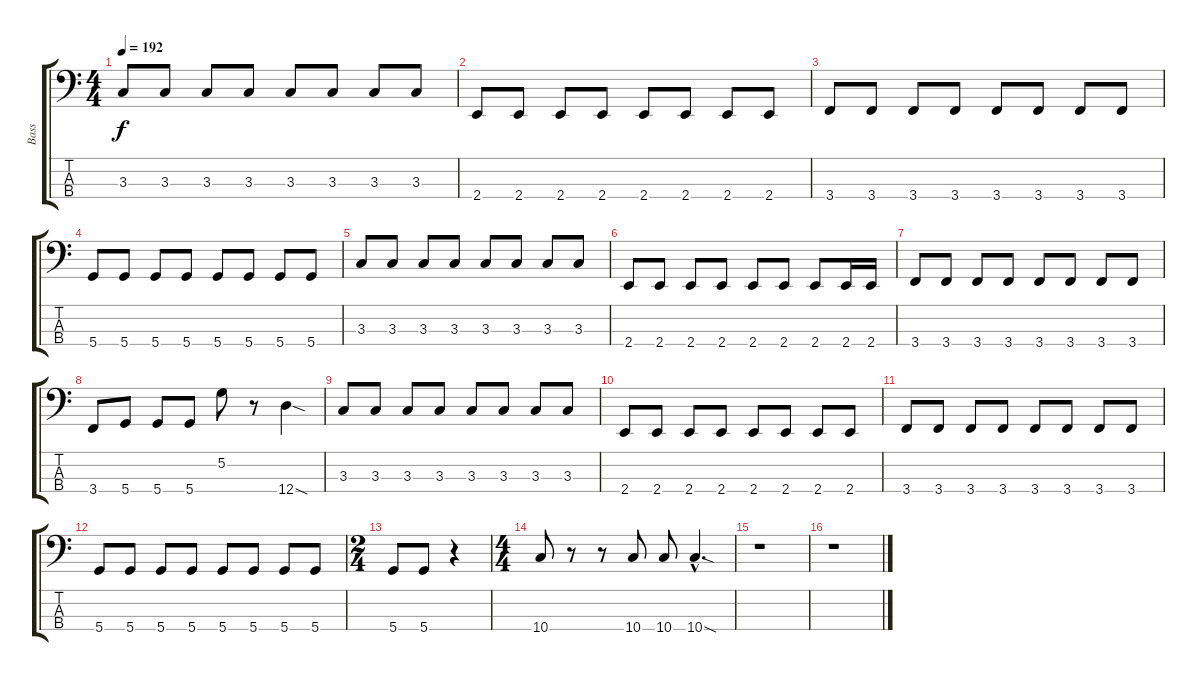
\track ("Bass" "Bass") {instrument synthbass2}
\staff {score tabs}
\tuning (G2 D2 A1 D1) {hide}
\ts (4 4)
\tempo 192
\clef f4
\ks c
3.3.8{dy f} 3.3.8 3.3.8 3.3.8 3.3.8 3.3.8 3.3.8 3.3.8 |
2.4.8 2.4.8 2.4.8 2.4.8 2.4.8 2.4.8 2.4.8 2.4.8 |
3.4.8 3.4.8 3.4.8 3.4.8 3.4.8 3.4.8 3.4.8 3.4.8 |
5.4.8 5.4.8 5.4.8 5.4.8 5.4.8 5.4.8 5.4.8 5.4.8 |
3.3.8 3.3.8 3.3.8 3.3.8 3.3.8 3.3.8 3.3.8 3.3.8 |
2.4.8 2.4.8 2.4.8 2.4.8 2.4.8 2.4.8 2.4.8 2.4.16 2.4.16 |
3.4.8 3.4.8 3.4.8 3.4.8 3.4.8 3.4.8 3.4.8 3.4.8 |
3.4.8 5.4.8 5.4.8 5.4.8 5.2.8 r.8 12.4{sod}.4 |
3.3.8 3.3.8 3.3.8 3.3.8 3.3.8 3.3.8 3.3.8 3.3.8 |
2.4.8 2.4.8 2.4.8 2.4.8 2.4.8 2.4.8 2.4.8 2.4.8 |
3.4.8 3.4.8 3.4.8 3.4.8 3.4.8 3.4.8 3.4.8 3.4.8 |
5.4.8 5.4.8 5.4.8 5.4.8 5.4.8 5.4.8 5.4.8 5.4.8 |
\ts (2 4)
5.4.8 5.4.8 r.4 |
\ts (4 4)
10.4.8 r.8 r.8 10.4.8 10.4.8 10.4{sod hac}.4{d} |
r.1 |
r.1
